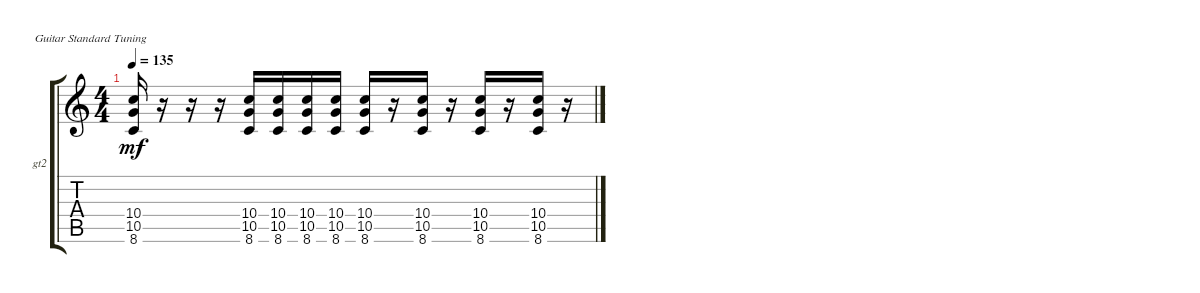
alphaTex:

\defaultSystemsLayout 4
\bracketExtendMode groupsimilarinstruments
\firstSystemTrackNameOrientation horizontal
\otherSystemsTrackNameOrientation horizontal
\track ("Distortion-2" "gt2") {instrument distortionguitar}
\staff {score tabs}
\tuning (E4 B3 G3 D3 A2 E2)
\ts (4 4)
\tempo 135
\clef g2
\ks c
(10.4 10.5 8.6).16{dy mf} r.16 r.16 r.16 (10.5 10.4 8.6).16 (10.5 8.6 10.4).16 (10.5 8.6 10.4).16 (10.5 8.6 10.4).16 (10.4 10.5 8.6).16 r.16 (10.4 10.5 8.6).16 r.16 (10.4 10.5 8.6).16 r.16 (10.4 10.5 8.6).16 r.16
